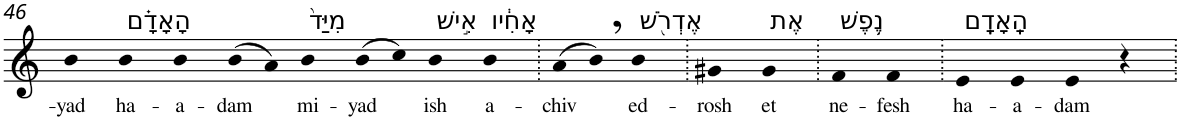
**kern	**text
*part1	*part1
*staff1	*staff1
*I"Piano	*
*I'Pno	*
!!LO:PB:g=z
*clefG2	*
*k[]	*
=46	=46
!	!LO:LY:b
4b	-yad
!LO:TX:a:t=הָאָדָ֗ם	!
!	!LO:LY:b
4b	ha-
!	!LO:LY:b
4b	-a-
!	!LO:LY:b
(>8b	-dam
8a)	.
!LO:TX:a:t=מִיַּד֙	!
!	!LO:LY:b
4b	mi-
!	!LO:LY:b
(>8b	-yad
8cc)	.
!LO:TX:a:t=אִ֣ישׁ	!
!	!LO:LY:b
4b	ish
!LO:TX:a:t=אָחִ֔יו	!
!	!LO:LY:b
4b	a-
=47.	=47.
!	!LO:LY:b
(>8a	-chiv
8b,)	.
!LO:TX:a:t=אֶדְרֹ֖שׁ	!
!	!LO:LY:b
4b	ed-
=48.	=48.
!	!LO:LY:b
4g#X	-rosh
!LO:TX:a:t=אֶת	!
!	!LO:LY:b
4g#	et
=49.	=49.
!LO:TX:a:t=נֶ֥פֶשׁ	!
!	!LO:LY:b
4f	ne-
!	!LO:LY:b
4f	-fesh
=50.	=50.
!LO:TX:a:t=הָֽאָדָֽם	!
!	!LO:LY:b
4e	ha-
!	!LO:LY:b
4e	-a-
!	!LO:LY:b
4e	-dam
4r	.
=.	=.
*-	*-
